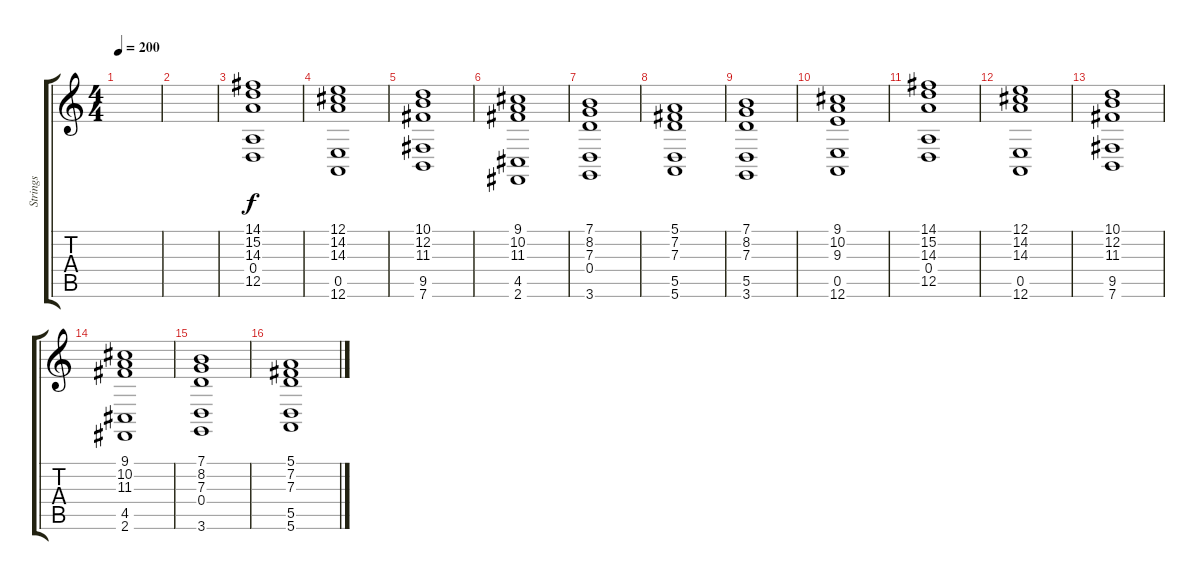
\track ("Strings" "Strings") {instrument stringensemble1}
\staff {score tabs}
\tuning (E4 B3 G3 D3 A2 E2) {hide}
\ts (4 4)
\tempo 200
\clef g2
\ks c
|
|
(14.1 15.2 14.3 0.4 12.5).1{volume 13} |
(12.1 14.2 14.3 0.5 12.6).1 |
(10.1 12.2 11.3 9.5 7.6).1 |
(9.1 10.2 11.3 4.5 2.6).1 |
(7.1 8.2 7.3 0.4 3.6).1 |
(5.1 7.2 7.3 5.5 5.6).1 |
(7.1 8.2 7.3 5.5 3.6).1 |
(9.1 10.2 9.3 0.5 12.6).1 |
(14.1 15.2 14.3 0.4 12.5).1 |
(12.1 14.2 14.3 0.5 12.6).1 |
(10.1 12.2 11.3 9.5 7.6).1 |
(9.1 10.2 11.3 4.5 2.6).1 |
(7.1 8.2 7.3 0.4 3.6).1 |
(5.1 7.2 7.3 5.5 5.6).1
